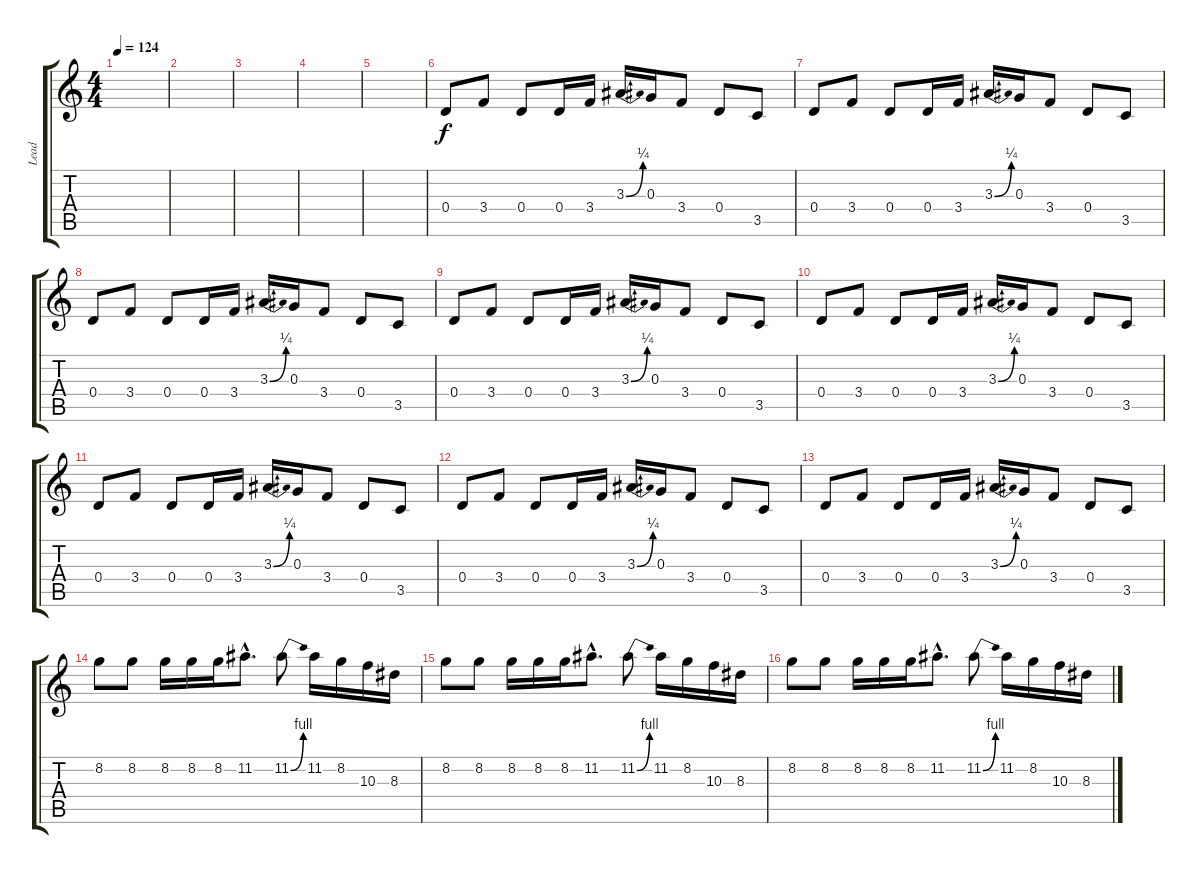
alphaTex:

\track ("Lead" "Lead") {instrument overdrivenguitar}
\staff {score tabs}
\tuning (E4 B3 G3 D3 A2 D2) {hide}
\ts (4 4)
\tempo 124
\clef g2
\ks c
|
|
|
|
|
0.4.8 3.4.8 0.4.8 0.4.16 3.4.16 3.3{be (bend 0 0 60 1)}.16 0.3.16 3.4.8 0.4.8 3.5.8 |
0.4.8 3.4.8 0.4.8 0.4.16 3.4.16 3.3{be (bend 0 0 60 1)}.16 0.3.16 3.4.8 0.4.8 3.5.8 |
0.4.8 3.4.8 0.4.8 0.4.16 3.4.16 3.3{be (bend 0 0 60 1)}.16 0.3.16 3.4.8 0.4.8 3.5.8 |
0.4.8 3.4.8 0.4.8 0.4.16 3.4.16 3.3{be (bend 0 0 60 1)}.16 0.3.16 3.4.8 0.4.8 3.5.8 |
0.4.8 3.4.8 0.4.8 0.4.16 3.4.16 3.3{be (bend 0 0 60 1)}.16 0.3.16 3.4.8 0.4.8 3.5.8 |
0.4.8 3.4.8 0.4.8 0.4.16 3.4.16 3.3{be (bend 0 0 60 1)}.16 0.3.16 3.4.8 0.4.8 3.5.8 |
0.4.8 3.4.8 0.4.8 0.4.16 3.4.16 3.3{be (bend 0 0 60 1)}.16 0.3.16 3.4.8 0.4.8 3.5.8 |
0.4.8 3.4.8 0.4.8 0.4.16 3.4.16 3.3{be (bend 0 0 60 1)}.16 0.3.16 3.4.8 0.4.8 3.5.8 |
8.2.8 8.2.8 8.2.16 8.2.16 8.2.16 11.2{hac}.8{d} 11.2{be (bend 0 0 60 4)}.8 11.2.16 8.2.16 10.3.16 8.3.16 |
8.2.8 8.2.8 8.2.16 8.2.16 8.2.16 11.2{hac}.8{d} 11.2{be (bend 0 0 60 4)}.8 11.2.16 8.2.16 10.3.16 8.3.16 |
8.2.8 8.2.8 8.2.16 8.2.16 8.2.16 11.2{hac}.8{d} 11.2{be (bend 0 0 60 4)}.8 11.2.16 8.2.16 10.3.16 8.3.16
